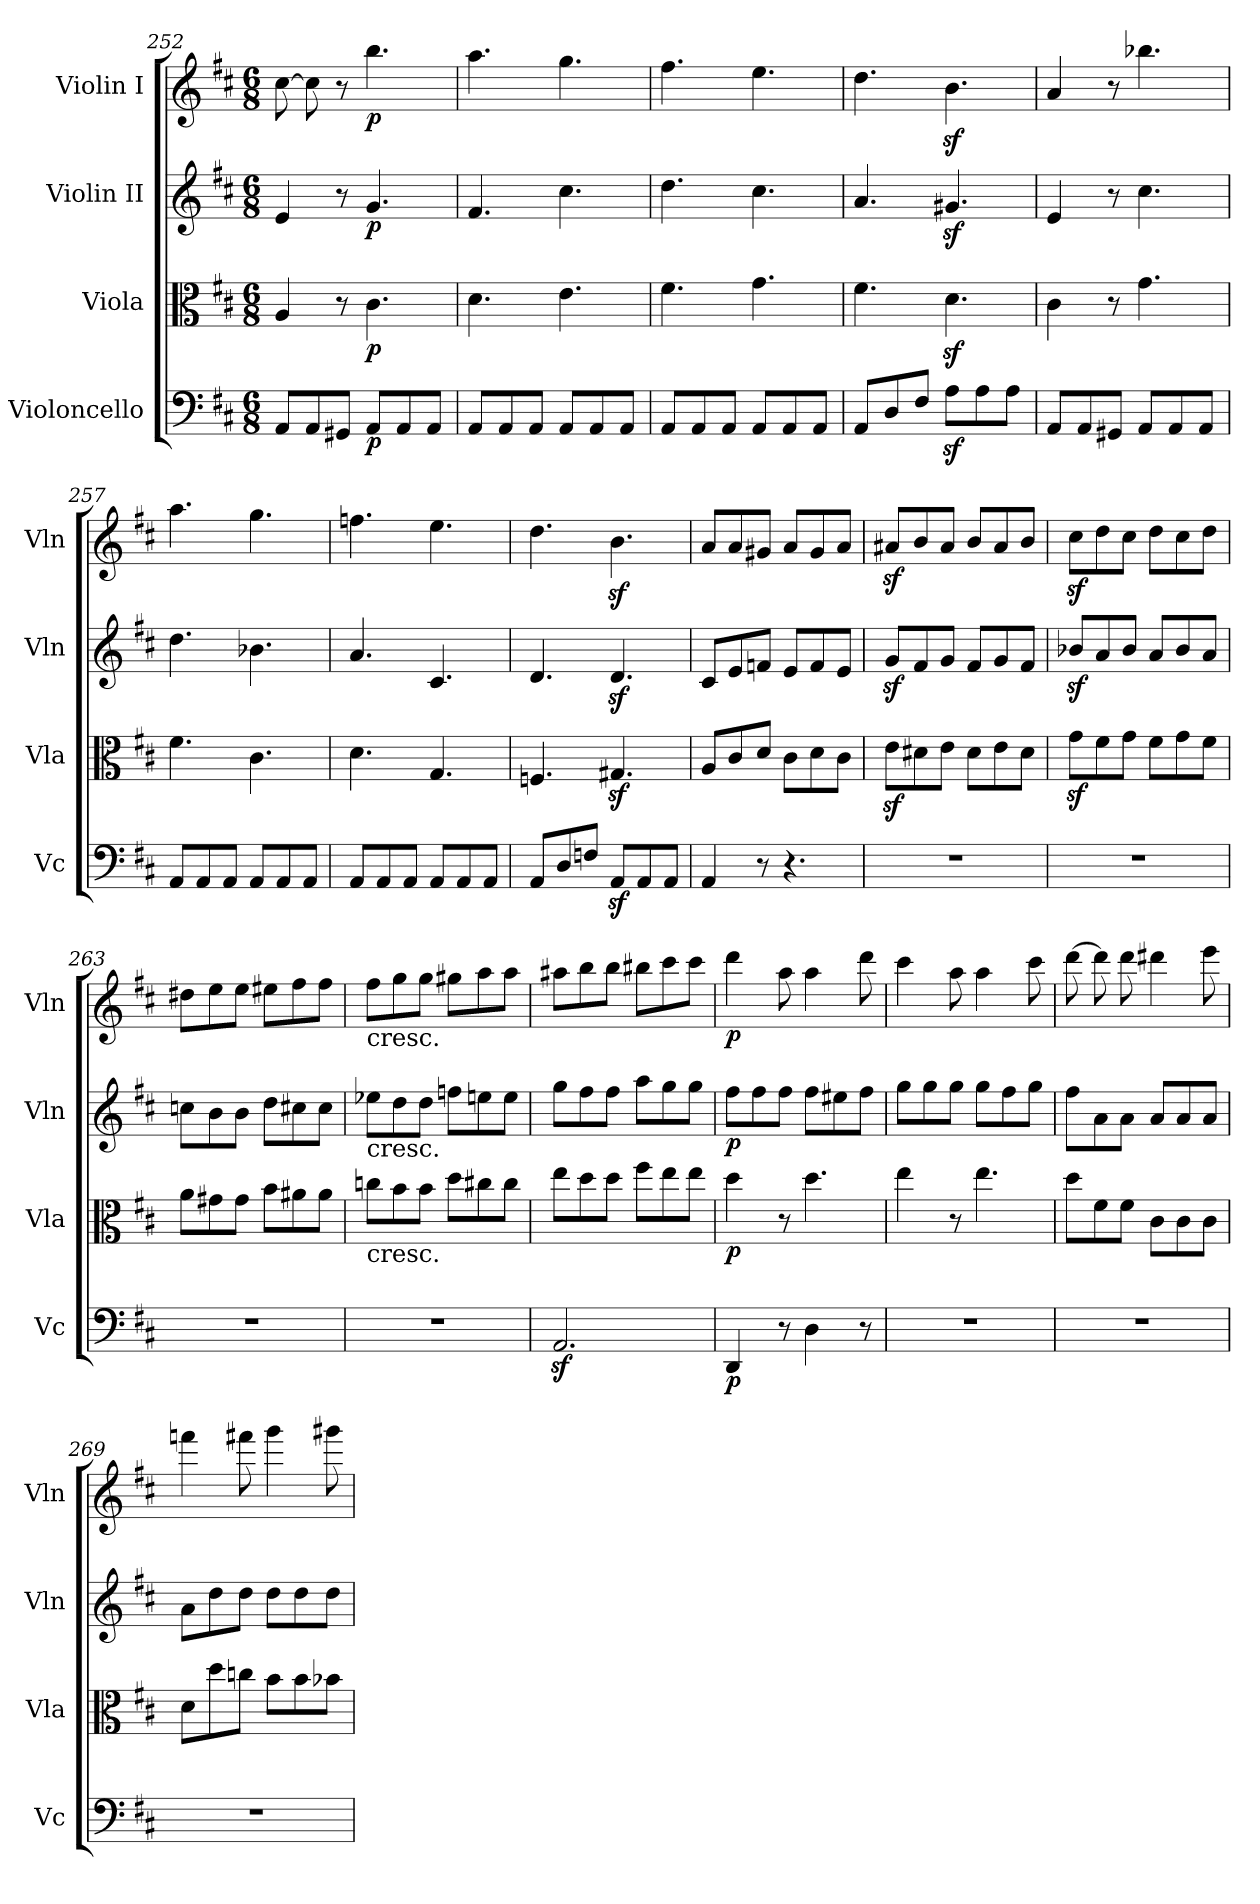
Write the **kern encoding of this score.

**kern	**dynam	**kern	**dynam	**kern	**dynam	**kern	**dynam
*part4	*part4	*part3	*part3	*part2	*part2	*part1	*part1
*staff4	*staff4	*staff3	*staff3	*staff2	*staff2	*staff1	*staff1
*I"Violoncello	*	*I"Viola	*	*I"Violin II	*	*I"Violin I	*
*I'Vc	*	*I'Vla	*	*I'Vln	*	*I'Vln	*
*clefF4	*	*clefC3	*	*clefG2	*	*clefG2	*
*k[f#c#]	*	*k[f#c#]	*	*k[f#c#]	*	*k[f#c#]	*
*M6/8	*	*M6/8	*	*M6/8	*	*M6/8	*
=252	=252	=252	=252	=252	=252	=252	=252
8AA/L	.	4A/	.	4e/	.	[8cc#\	.
8AA/	.	.	.	.	.	8cc#\]	.
8GG#X/J	.	8r	.	8r	.	8r	.
!	!LO:DY:b	!	!LO:DY:b	!	!LO:DY:b	!	!LO:DY:b
8AA/L	p	4.c#\	p	4.g/	p	4.bb\	p
8AA/	.	.	.	.	.	.	.
8AA/J	.	.	.	.	.	.	.
=253	=253	=253	=253	=253	=253	=253	=253
8AA/L	.	4.d\	.	4.f#/	.	4.aa\	.
8AA/	.	.	.	.	.	.	.
8AA/J	.	.	.	.	.	.	.
8AA/L	.	4.e\	.	4.cc#\	.	4.gg\	.
8AA/	.	.	.	.	.	.	.
8AA/J	.	.	.	.	.	.	.
=254	=254	=254	=254	=254	=254	=254	=254
8AA/L	.	4.f#\	.	4.dd\	.	4.ff#\	.
8AA/	.	.	.	.	.	.	.
8AA/J	.	.	.	.	.	.	.
8AA/L	.	4.g\	.	4.cc#\	.	4.ee\	.
8AA/	.	.	.	.	.	.	.
8AA/J	.	.	.	.	.	.	.
=255	=255	=255	=255	=255	=255	=255	=255
8AA/L	.	4.f#\	.	4.a/	.	4.dd\	.
8D/	.	.	.	.	.	.	.
8F#/J	.	.	.	.	.	.	.
8Az<\L	.	4.dz<\	.	4.g#Xz</	.	4.bz<\	.
8A\	.	.	.	.	.	.	.
8A\J	.	.	.	.	.	.	.
=256	=256	=256	=256	=256	=256	=256	=256
8AA/L	.	4c#\	.	4e/	.	4a/	.
8AA/	.	.	.	.	.	.	.
8GG#X/J	.	8r	.	8r	.	8r	.
8AA/L	.	4.g\	.	4.cc#\	.	4.bb-X\	.
8AA/	.	.	.	.	.	.	.
8AA/J	.	.	.	.	.	.	.
=257	=257	=257	=257	=257	=257	=257	=257
8AA/L	.	4.f#\	.	4.dd\	.	4.aa\	.
8AA/	.	.	.	.	.	.	.
8AA/J	.	.	.	.	.	.	.
8AA/L	.	4.c#\	.	4.b-X\	.	4.gg\	.
8AA/	.	.	.	.	.	.	.
8AA/J	.	.	.	.	.	.	.
=258	=258	=258	=258	=258	=258	=258	=258
8AA/L	.	4.d\	.	4.a/	.	4.ffn\	.
8AA/	.	.	.	.	.	.	.
8AA/J	.	.	.	.	.	.	.
8AA/L	.	4.G/	.	4.c#/	.	4.ee\	.
8AA/	.	.	.	.	.	.	.
8AA/J	.	.	.	.	.	.	.
=259	=259	=259	=259	=259	=259	=259	=259
8AA/L	.	4.Fn/	.	4.d/	.	4.dd\	.
8D/	.	.	.	.	.	.	.
8Fn/J	.	.	.	.	.	.	.
8AAz</L	.	4.G#Xz</	.	4.dz</	.	4.bz<\	.
8AA/	.	.	.	.	.	.	.
8AA/J	.	.	.	.	.	.	.
=260	=260	=260	=260	=260	=260	=260	=260
4AA/	.	8A/L	.	8c#/L	.	8a/L	.
.	.	8c#/	.	8e/	.	8a/	.
8r	.	8d/J	.	8fn/J	.	8g#X/J	.
4.r	.	8c#\L	.	8e/L	.	8a/L	.
.	.	8d\	.	8f/	.	8g#/	.
.	.	8c#\J	.	8e/J	.	8a/J	.
=261	=261	=261	=261	=261	=261	=261	=261
2.r	.	8ez<\L	.	8gz</L	.	8a#Xz</L	.
.	.	8d#X\	.	8f#/	.	8b/	.
.	.	8e\J	.	8g/J	.	8a#/J	.
.	.	8d#\L	.	8f#/L	.	8b/L	.
.	.	8e\	.	8g/	.	8a#/	.
.	.	8d#\J	.	8f#/J	.	8b/J	.
=262	=262	=262	=262	=262	=262	=262	=262
2.r	.	8gz<\L	.	8b-Xz</L	.	8cc#z<\L	.
.	.	8f#\	.	8a/	.	8dd\	.
.	.	8g\J	.	8b-/J	.	8cc#\J	.
.	.	8f#\L	.	8a/L	.	8dd\L	.
.	.	8g\	.	8b-/	.	8cc#\	.
.	.	8f#\J	.	8a/J	.	8dd\J	.
=263	=263	=263	=263	=263	=263	=263	=263
2.r	.	8a\L	.	8ccn\L	.	8dd#X\L	.
.	.	8g#X\	.	8b\	.	8ee\	.
.	.	8g#\J	.	8b\J	.	8ee\J	.
.	.	8b\L	.	8dd\L	.	8ee#X\L	.
.	.	8a#X\	.	8cc#X\	.	8ff#\	.
.	.	8a#\J	.	8cc#\J	.	8ff#\J	.
=264	=264	=264	=264	=264	=264	=264	=264
!	!	!	!	!	!	!LO:TX:b:t=cresc.	!
!	!	!	!	!LO:TX:b:t=cresc.	!	!	!
!	!	!LO:TX:b:t=cresc.	!	!	!	!	!
2.r	.	8ccn\L	.	8ee-X\L	.	8ff#\L	.
.	.	8b\	.	8dd\	.	8gg\	.
.	.	8b\J	.	8dd\J	.	8gg\J	.
.	.	8dd\L	.	8ffn\L	.	8gg#X\L	.
.	.	8cc#X\	.	8een\	.	8aa\	.
.	.	8cc#\J	.	8ee\J	.	8aa\J	.
=265	=265	=265	=265	=265	=265	=265	=265
2.AAz</	.	8ee\L	.	8gg\L	.	8aa#X\L	.
.	.	8dd\	.	8ff#\	.	8bb\	.
.	.	8dd\J	.	8ff#\J	.	8bb\J	.
.	.	8ff#\L	.	8aa\L	.	8bb#X\L	.
.	.	8ee\	.	8gg\	.	8ccc#\	.
.	.	8ee\J	.	8gg\J	.	8ccc#\J	.
=266	=266	=266	=266	=266	=266	=266	=266
!	!LO:DY:b	!	!LO:DY:b	!	!LO:DY:b	!	!LO:DY:b
4DD/	p	4dd\	p	8ff#\L	p	4ddd\	p
.	.	.	.	8ff#\	.	.	.
8r	.	8r	.	8ff#\J	.	8aa\	.
4D\	.	4.dd\	.	8ff#\L	.	4aa\	.
.	.	.	.	8ee#X\	.	.	.
8r	.	.	.	8ff#\J	.	8ddd\	.
=267	=267	=267	=267	=267	=267	=267	=267
2.r	.	4ee\	.	8gg\L	.	4ccc#\	.
.	.	.	.	8gg\	.	.	.
.	.	8r	.	8gg\J	.	8aa\	.
.	.	4.ee\	.	8gg\L	.	4aa\	.
.	.	.	.	8ff#\	.	.	.
.	.	.	.	8gg\J	.	8ccc#\	.
=268	=268	=268	=268	=268	=268	=268	=268
2.r	.	8dd\L	.	8ff#\L	.	[8ddd\	.
.	.	8f#\	.	8a\	.	8ddd\]	.
.	.	8f#\J	.	8a\J	.	8ddd\	.
.	.	8c#\L	.	8a/L	.	4ddd#X\	.
.	.	8c#\	.	8a/	.	.	.
.	.	8c#\J	.	8a/J	.	8eee\	.
=269	=269	=269	=269	=269	=269	=269	=269
2.r	.	8d\L	.	8a\L	.	4fffn\	.
.	.	8dd\	.	8dd\	.	.	.
.	.	8ccn\J	.	8dd\J	.	8fff#X\	.
.	.	8b\L	.	8dd\L	.	4ggg\	.
.	.	8b\	.	8dd\	.	.	.
.	.	8b-X\J	.	8dd\J	.	8ggg#X\	.
=	=	=	=	=	=	=	=
*-	*-	*-	*-	*-	*-	*-	*-
